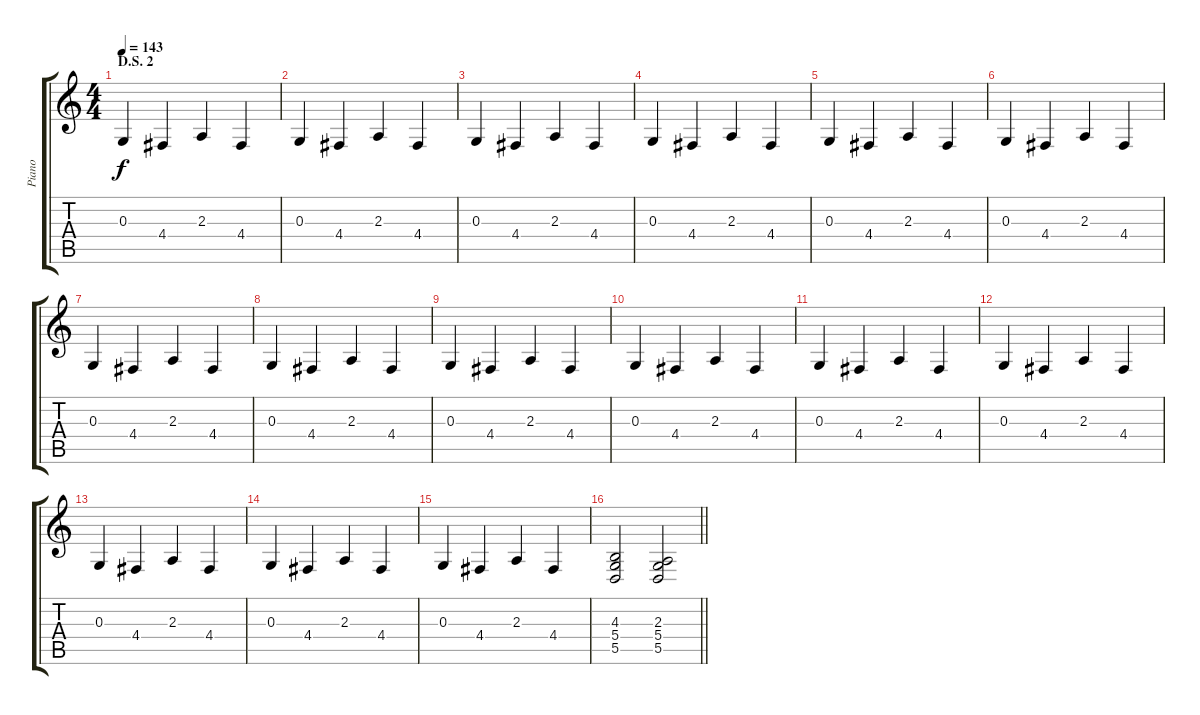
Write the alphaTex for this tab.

\track ("Piano" "Piano") {instrument brightacousticpiano}
\staff {score tabs}
\tuning (E4 B3 G3 D3 A2 E2) {hide}
\ts (4 4)
\section ("" "D.S. 2")
\tempo 143
\clef g2
\ks c
0.3.4{dy f} 4.4.4 2.3.4 4.4.4 |
0.3.4 4.4.4 2.3.4 4.4.4 |
0.3.4 4.4.4 2.3.4 4.4.4 |
0.3.4 4.4.4 2.3.4 4.4.4 |
0.3.4 4.4.4 2.3.4 4.4.4 |
0.3.4 4.4.4 2.3.4 4.4.4 |
0.3.4 4.4.4 2.3.4 4.4.4 |
0.3.4 4.4.4 2.3.4 4.4.4 |
0.3.4 4.4.4 2.3.4 4.4.4 |
0.3.4 4.4.4 2.3.4 4.4.4 |
0.3.4 4.4.4 2.3.4 4.4.4 |
0.3.4 4.4.4 2.3.4 4.4.4 |
0.3.4 4.4.4 2.3.4 4.4.4 |
0.3.4 4.4.4 2.3.4 4.4.4 |
0.3.4 4.4.4 2.3.4 4.4.4 |
\barLineRight lightlight
(4.3 5.4 5.5).2 (2.3 5.4 5.5).2
